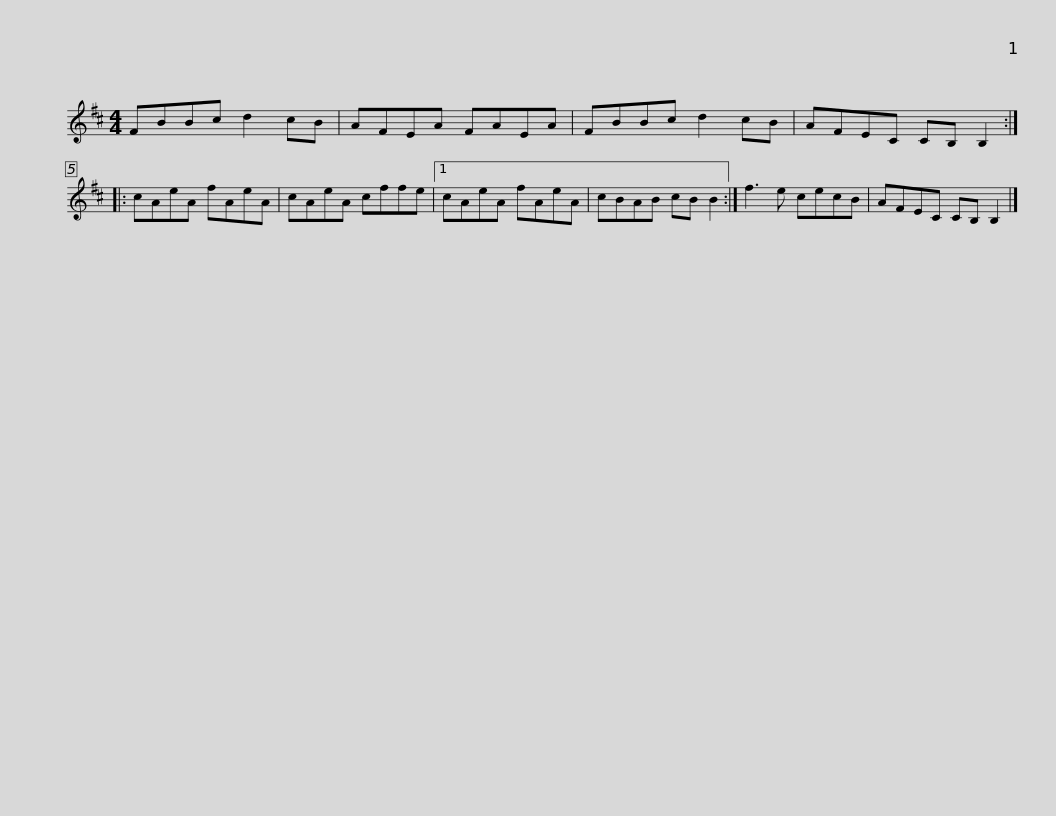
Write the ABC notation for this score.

X:1
L:1/8
M:4/4
I:linebreak $
K:Bmin
V:1 treble
V:1
 FBBc d2 cB | AFEA FAEA | FBBc d2 cB | AFEC CB, B,2 :: cAeA fAeA |$ %5
 cAeA cffe |1 cAeA fAeA | cBAB cB B2 :| f3 e cecB | AFEC CB, B,2 |] %10
